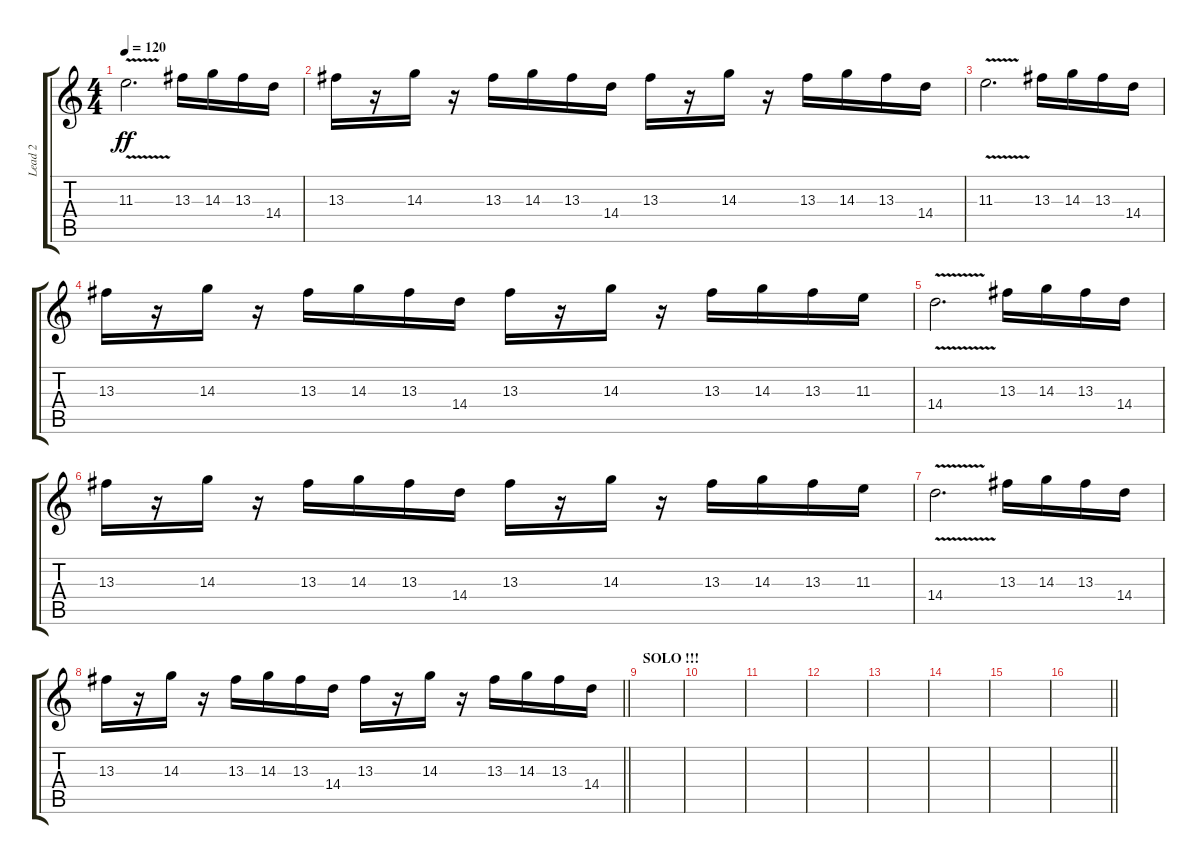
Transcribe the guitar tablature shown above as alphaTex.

\track ("Lead 2" "Lead 2") {instrument distortionguitar}
\staff {score tabs}
\tuning (D4 A3 F3 C3 G2 C2) {hide}
\ts (4 4)
\tempo 120
\clef g2
\ks c
11.3{v}.2{d dy ff volume 16 balance 16} 13.3.16 14.3.16 13.3.16 14.4.16 |
13.3.16 r.16 14.3.16 r.16 13.3.16 14.3.16 13.3.16 14.4.16 13.3.16 r.16 14.3.16 r.16 13.3.16 14.3.16 13.3.16 14.4.16 |
11.3{v}.2{d} 13.3.16 14.3.16 13.3.16 14.4.16 |
13.3.16 r.16 14.3.16 r.16 13.3.16 14.3.16 13.3.16 14.4.16 13.3.16 r.16 14.3.16 r.16 13.3.16 14.3.16 13.3.16 11.3.16 |
14.4{v}.2{d} 13.3.16 14.3.16 13.3.16 14.4.16 |
13.3.16 r.16 14.3.16 r.16 13.3.16 14.3.16 13.3.16 14.4.16 13.3.16 r.16 14.3.16 r.16 13.3.16 14.3.16 13.3.16 11.3.16 |
14.4{v}.2{d} 13.3.16 14.3.16 13.3.16 14.4.16 |
\barLineRight lightlight
13.3.16 r.16 14.3.16 r.16 13.3.16 14.3.16 13.3.16 14.4.16 13.3.16 r.16 14.3.16 r.16 13.3.16 14.3.16 13.3.16 14.4.16 |
\section ("" "SOLO !!!")
|
|
|
|
|
|
|
\barLineRight lightlight
